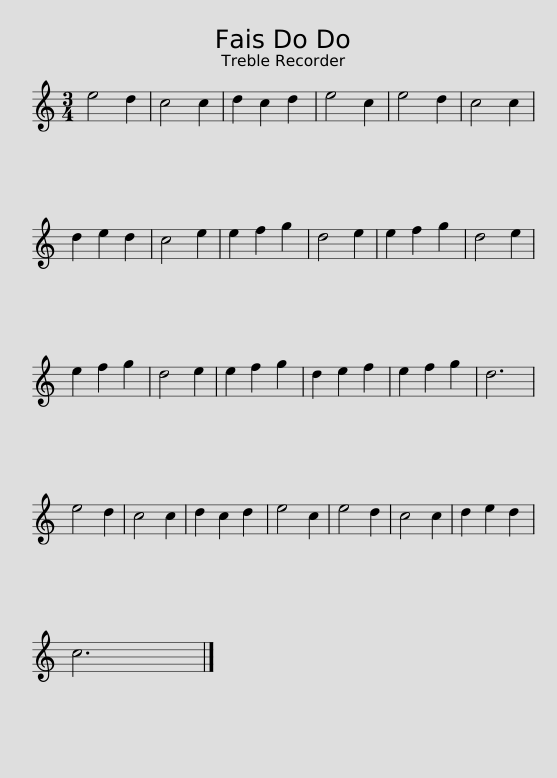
X:1
L:1/8
M:3/4
I:linebreak $
K:C
V:1 treble
V:1
 e4 d2 | c4 c2 | d2 c2 d2 | e4 c2 | e4 d2 | %5
 c4 c2 |$ d2 e2 d2 | c4 e2 | e2 f2 g2 | d4 e2 | %10
 e2 f2 g2 | d4 e2 |$ e2 f2 g2 | d4 e2 | e2 f2 g2 | %15
 d2 e2 f2 | e2 f2 g2 | d6 |$ e4 d2 | c4 c2 | %20
 d2 c2 d2 | e4 c2 | e4 d2 | c4 c2 | d2 e2 d2 |$ %25
 c6 |] %26
